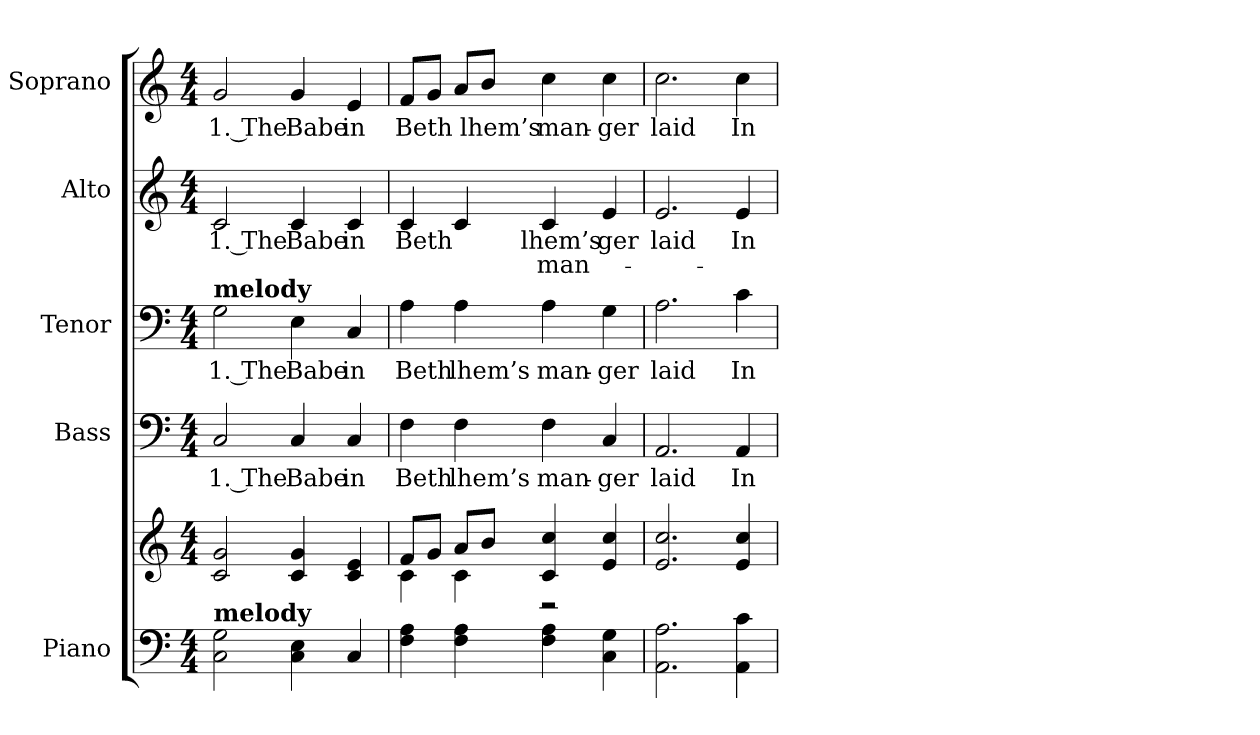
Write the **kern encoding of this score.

**kern	**kern	**kern	**text	**kern	**text	**kern	**text	**text	**kern	**text
*part5	*part5	*part4	*part4	*part3	*part3	*part2	*part2	*part2	*part1	*part1
*staff6	*staff5	*staff4	*staff4	*staff3	*staff3	*staff2	*staff2	*staff2	*staff1	*staff1
*I"Piano	*	*I"Bass	*	*I"Tenor	*	*I"Alto	*	*	*I"Soprano	*
*I'Pno.	*	*I'B.	*	*I'T.	*	*I'A.	*	*	*I'S.	*
!!LO:PB:g=z
*clefF4	*clefG2	*clefF4	*	*clefF4	*	*clefG2	*	*	*clefG2	*
*k[]	*k[]	*k[]	*	*k[]	*	*k[]	*	*	*k[]	*
*C:	*C:	*C:	*	*C:	*	*C:	*	*	*C:	*
*M4/4	*M4/4	*M4/4	*	*M4/4	*	*M4/4	*	*	*M4/4	*
*MM140	*MM140	*MM140	*	*MM140	*	*MM140	*	*	*MM140	*
=1	=1	=1	=1	=1	=1	=1	=1	=1	=1	=1
!	!	!	!LO:LY:b:color=#000000	!	!	!	!	!	!	!
!	!	!	!	!	!LO:LY:b:color=#000000	!	!	!	!	!
!	!	!	!	!	!	!	!LO:LY:b:color=#000000	!	!	!
!	!	!	!	!LO:TX:a:B:t=melody	!	!	!	!	!	!
!LO:TX:a:B:t=melody	!	!	!	!	!	!	!	!	!	!
!	!	!	!	!	!	!	!	!	!	!LO:LY:b:color=#000000
2Ci\ 2Gi	2ci/ 2gi	2Ci/	1. The	2Gi\	1. The	2ci/	1. The	.	2gi/	1. The
!	!	!	!LO:LY:b:color=#000000	!	!	!	!	!	!	!
!	!	!	!	!	!LO:LY:b:color=#000000	!	!	!	!	!
!	!	!	!	!	!	!	!LO:LY:b:color=#000000	!	!	!
!	!	!	!	!	!	!	!	!	!	!LO:LY:b:color=#000000
4Ci\ 4Ei	4ci/ 4gi	4Ci/	Babe	4Ei\	Babe	4ci/	Babe	.	4gi/	Babe
!	!	!	!LO:LY:b:color=#000000	!	!	!	!	!	!	!
!	!	!	!	!	!LO:LY:b:color=#000000	!	!	!	!	!
!	!	!	!	!	!	!	!LO:LY:b:color=#000000	!	!	!
!	!	!	!	!	!	!	!	!	!	!LO:LY:b:color=#000000
4Ci/	4ci/ 4ei	4Ci/	in	4Ci/	in	4ci/	in	.	4ei/	in
=2	=2	=2	=2	=2	=2	=2	=2	=2	=2	=2
*	*^	*	*	*	*	*	*	*	*	*
!	!	!	!	!LO:LY:b:color=#000000	!	!	!	!	!	!	!
!	!	!	!	!	!	!LO:LY:b:color=#000000	!	!	!	!	!
!	!	!	!	!	!	!	!	!LO:LY:b:color=#000000	!	!	!
!	!	!	!	!	!	!	!	!	!	!	!LO:LY:b:color=#000000
4Fi\ 4Ai	8fi/L	4ci\	4Fi\	Beth	4Ai\	Beth	4ci/	Beth	.	8fi/L	Beth
.	8gi/J	.	.	.	.	.	.	.	.	8gi/J	.
!	!	!	!	!LO:LY:b:color=#000000	!	!	!	!	!	!	!
!	!	!	!	!	!	!LO:LY:b:color=#000000	!	!	!	!	!
4Fi\ 4Ai	8ai/L	4ci\	4Fi\	lhem’s	4Ai\	lhem’s	4ci/	.	.	8ai/L	.
!	!	!	!	!	!	!	!	!	!	!	!LO:LY:b:color=#000000
.	8bi/J	.	.	.	.	.	.	.	.	8bi/J	lhem’s
!	!	!	!	!LO:LY:b:color=#000000	!	!	!	!	!	!	!
!	!	!	!	!	!	!LO:LY:b:color=#000000	!	!	!	!	!
!	!	!	!	!	!	!	!	!LO:LY:b:color=#000000	!LO:LY:b:color=#000000	!	!
!	!	!	!	!	!	!	!	!	!	!	!LO:LY:b:color=#000000
4Fi\ 4Ai	4ci/ 4cci	2r	4Fi\	man-	4Ai\	man-	4ci/	lhem’s	man-	4cci\	man-
!	!	!	!	!LO:LY:b:color=#000000	!	!	!	!	!	!	!
!	!	!	!	!	!	!LO:LY:b:color=#000000	!	!	!	!	!
!	!	!	!	!	!	!	!	!LO:LY:b:color=#000000	!	!	!
!	!	!	!	!	!	!	!	!	!	!	!LO:LY:b:color=#000000
4Ci\ 4Gi	4ei/ 4cci	.	4Ci/	-ger	4Gi\	-ger	4ei/	-ger	.	4cci\	-ger
*	*v	*v	*	*	*	*	*	*	*	*	*
=3	=3	=3	=3	=3	=3	=3	=3	=3	=3	=3
!	!	!	!LO:LY:b:color=#000000	!	!	!	!	!	!	!
!	!	!	!	!	!LO:LY:b:color=#000000	!	!	!	!	!
!	!	!	!	!	!	!	!LO:LY:b:color=#000000	!	!	!
!	!	!	!	!	!	!	!	!	!	!LO:LY:b:color=#000000
2.AAi\ 2.Ai	2.ei/ 2.cci	2.AAi/	laid	2.Ai\	laid	2.ei/	laid	.	2.cci\	laid
!	!	!	!LO:LY:b:color=#000000	!	!	!	!	!	!	!
!	!	!	!	!	!LO:LY:b:color=#000000	!	!	!	!	!
!	!	!	!	!	!	!	!LO:LY:b:color=#000000	!	!	!
!	!	!	!	!	!	!	!	!	!	!LO:LY:b:color=#000000
4AAi\ 4ci	4ei/ 4cci	4AAi/	In	4ci\	In	4ei/	In	.	4cci\	In
=	=	=	=	=	=	=	=	=	=	=
*-	*-	*-	*-	*-	*-	*-	*-	*-	*-	*-
